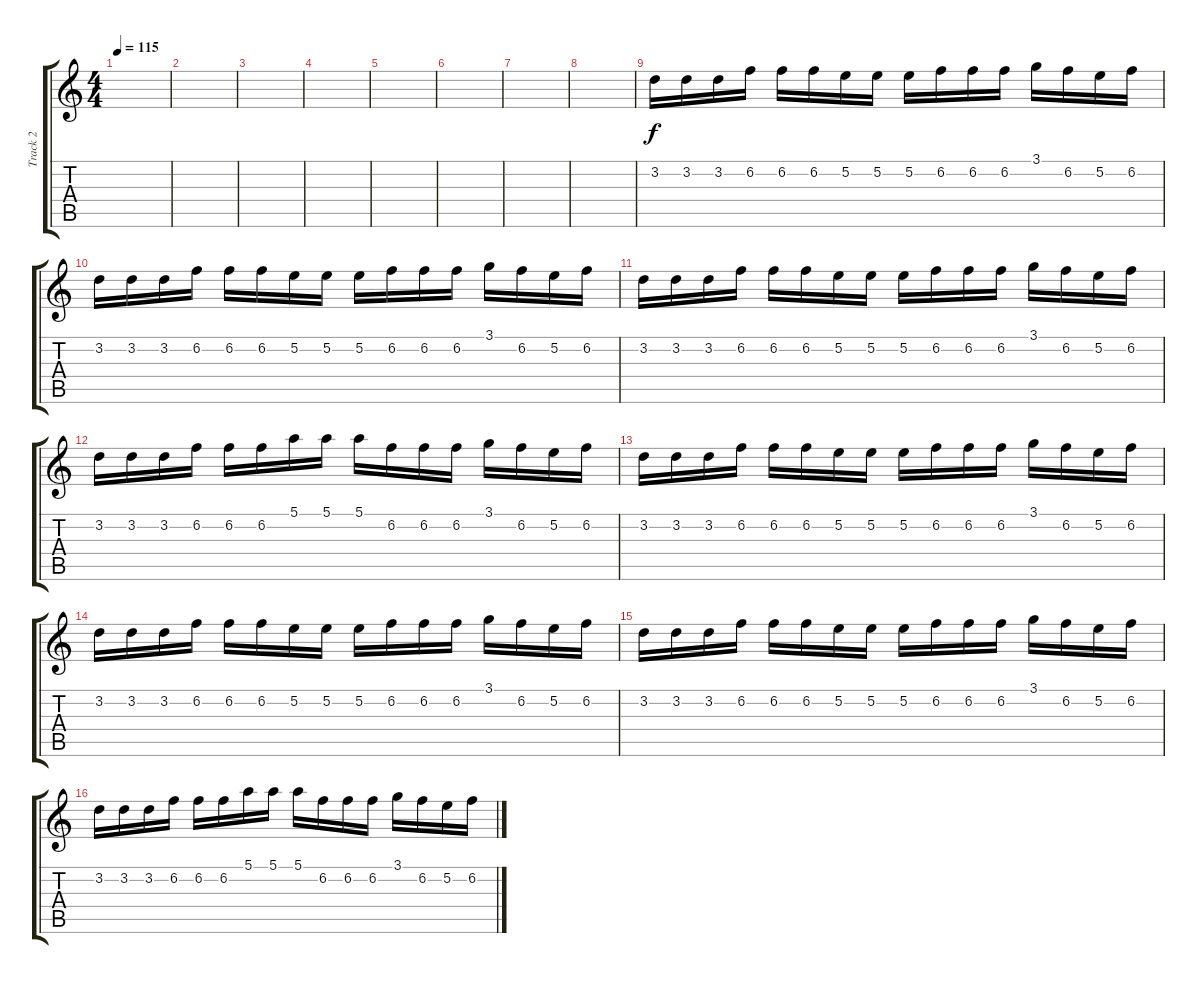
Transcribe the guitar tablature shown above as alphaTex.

\track ("Track 2" "Track 2") {instrument distortionguitar}
\staff {score tabs}
\tuning (E4 B3 G3 D3 A2 D2) {hide}
\ts (4 4)
\tempo 115
\clef g2
\ks c
|
|
|
|
|
|
|
|
3.2.16 3.2.16 3.2.16 6.2.16 6.2.16 6.2.16 5.2.16 5.2.16 5.2.16 6.2.16 6.2.16 6.2.16 3.1.16 6.2.16 5.2.16 6.2.16 |
3.2.16 3.2.16 3.2.16 6.2.16 6.2.16 6.2.16 5.2.16 5.2.16 5.2.16 6.2.16 6.2.16 6.2.16 3.1.16 6.2.16 5.2.16 6.2.16 |
3.2.16 3.2.16 3.2.16 6.2.16 6.2.16 6.2.16 5.2.16 5.2.16 5.2.16 6.2.16 6.2.16 6.2.16 3.1.16 6.2.16 5.2.16 6.2.16 |
3.2.16 3.2.16 3.2.16 6.2.16 6.2.16 6.2.16 5.1.16 5.1.16 5.1.16 6.2.16 6.2.16 6.2.16 3.1.16 6.2.16 5.2.16 6.2.16 |
3.2.16 3.2.16 3.2.16 6.2.16 6.2.16 6.2.16 5.2.16 5.2.16 5.2.16 6.2.16 6.2.16 6.2.16 3.1.16 6.2.16 5.2.16 6.2.16 |
3.2.16 3.2.16 3.2.16 6.2.16 6.2.16 6.2.16 5.2.16 5.2.16 5.2.16 6.2.16 6.2.16 6.2.16 3.1.16 6.2.16 5.2.16 6.2.16 |
3.2.16 3.2.16 3.2.16 6.2.16 6.2.16 6.2.16 5.2.16 5.2.16 5.2.16 6.2.16 6.2.16 6.2.16 3.1.16 6.2.16 5.2.16 6.2.16 |
3.2.16 3.2.16 3.2.16 6.2.16 6.2.16 6.2.16 5.1.16 5.1.16 5.1.16 6.2.16 6.2.16 6.2.16 3.1.16 6.2.16 5.2.16 6.2.16
